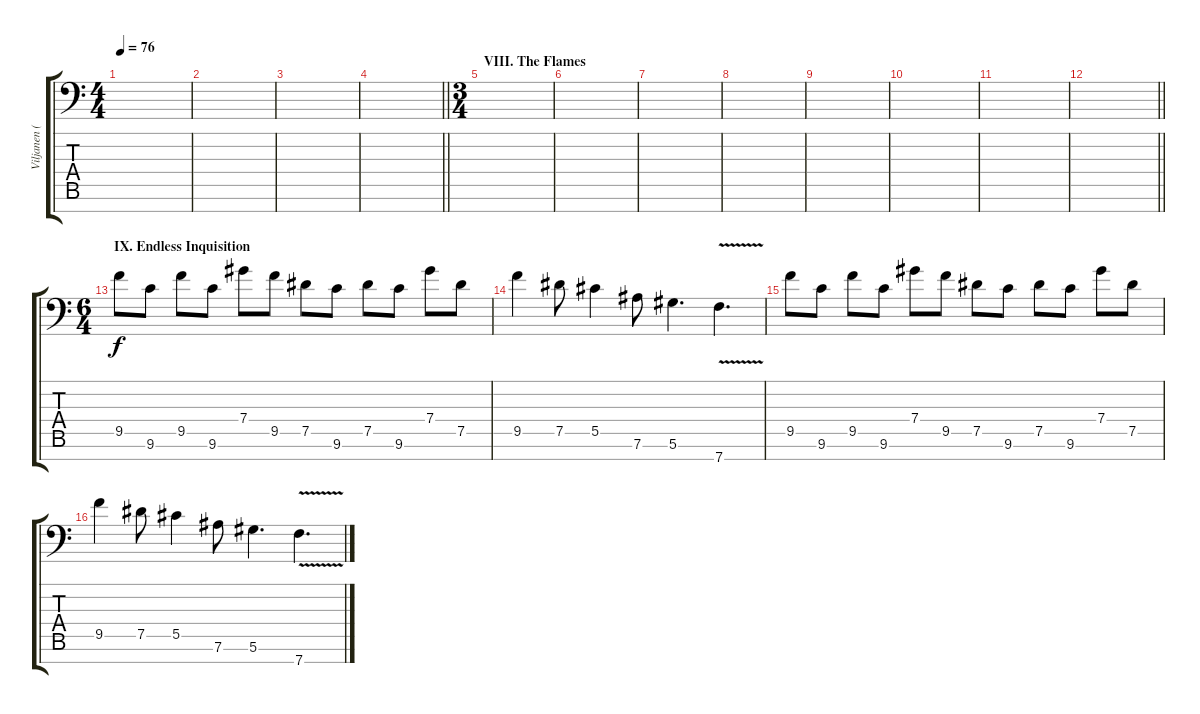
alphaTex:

\track ("Viljanen (Lead Guitar)" "Viljanen (") {instrument distortionguitar}
\staff {score tabs}
\tuning (Eb4 Bb3 Gb3 Db3 Ab2 Eb2 Bb1) {hide}
\ts (4 4)
\tempo 76
\clef f4
\ks c
|
|
|
\barLineRight lightlight
|
\ts (3 4)
\section ("" "VIII. The Flames")
|
|
|
|
|
|
|
\barLineRight lightlight
|
\ts (6 4)
\section ("" "IX. Endless Inquisition")
9.5.8 9.6.8 9.5.8 9.6.8 7.4.8 9.5.8 7.5.8 9.6.8 7.5.8 9.6.8 7.4.8 7.5.8 |
9.5.4 7.5.8 5.5.4 7.6.8 5.6.4{d} 7.7{v}.4{d} |
9.5.8 9.6.8 9.5.8 9.6.8 7.4.8 9.5.8 7.5.8 9.6.8 7.5.8 9.6.8 7.4.8 7.5.8 |
9.5.4 7.5.8 5.5.4 7.6.8 5.6.4{d} 7.7{v}.4{d}
